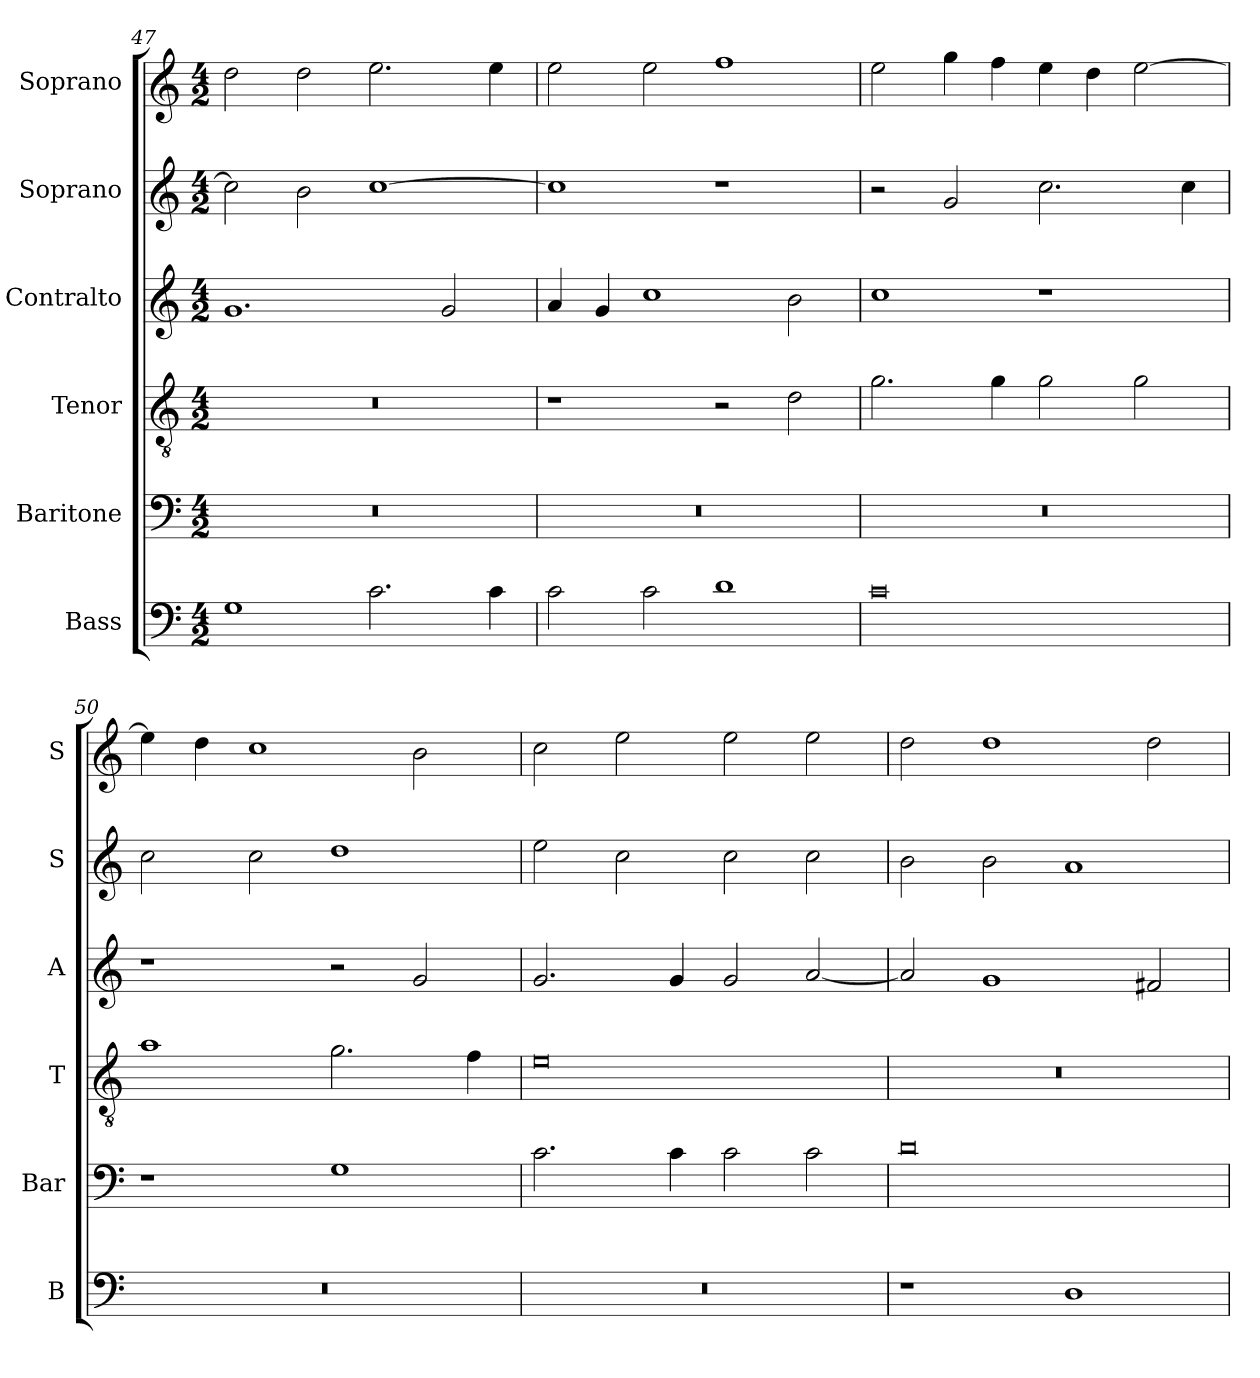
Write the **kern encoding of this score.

**kern	**kern	**kern	**kern	**kern	**kern
*part6	*part5	*part4	*part3	*part2	*part1
*staff6	*staff5	*staff4	*staff3	*staff2	*staff1
*I"Bass	*I"Baritone	*I"Tenor	*I"Contralto	*I"Soprano	*I"Soprano
*I'B	*I'Bar	*I'T	*I'A	*I'S	*I'S
*clefF4	*clefF4	*clefGv2	*clefG2	*clefG2	*clefG2
*k[]	*k[]	*k[]	*k[]	*k[]	*k[]
*G:mix	*G:mix	*G:mix	*G:mix	*G:mix	*G:mix
*M4/2	*M4/2	*M4/2	*M4/2	*M4/2	*M4/2
=47	=47	=47	=47	=47	=47
1G	0r	0r	1.g	2cc]	2dd
.	.	.	.	2b	2dd
2.c	.	.	.	[1cc	2.ee
.	.	.	2g	.	.
4c	.	.	.	.	4ee
=48	=48	=48	=48	=48	=48
2c	0r	1r	4a	1cc]	2ee
.	.	.	4g	.	.
2c	.	.	1cc	.	2ee
1d	.	2r	.	1r	1ff
.	.	2d	2b	.	.
=49	=49	=49	=49	=49	=49
0c	0r	2.g	1cc	2r	2ee
.	.	.	.	2g	4gg
.	.	4g	.	.	4ff
.	.	2g	1r	2.cc	4ee
.	.	.	.	.	4dd
.	.	2g	.	.	[2ee
.	.	.	.	4cc	.
=50	=50	=50	=50	=50	=50
0r	1r	1a	1r	2cc	4ee]
.	.	.	.	.	4dd
.	.	.	.	2cc	1cc
.	1G	2.g	2r	1dd	.
.	.	.	2g	.	2b
.	.	4f	.	.	.
=51	=51	=51	=51	=51	=51
0r	2.c	0e	2.g	2ee	2cc
.	.	.	.	2cc	2ee
.	4c	.	4g	.	.
.	2c	.	2g	2cc	2ee
.	2c	.	[2a	2cc	2ee
=52	=52	=52	=52	=52	=52
1r	0d	0r	2a]	2b	2dd
.	.	.	1g	2b	1dd
1D	.	.	.	1a	.
.	.	.	2f#X	.	2dd
=	=	=	=	=	=
*-	*-	*-	*-	*-	*-
